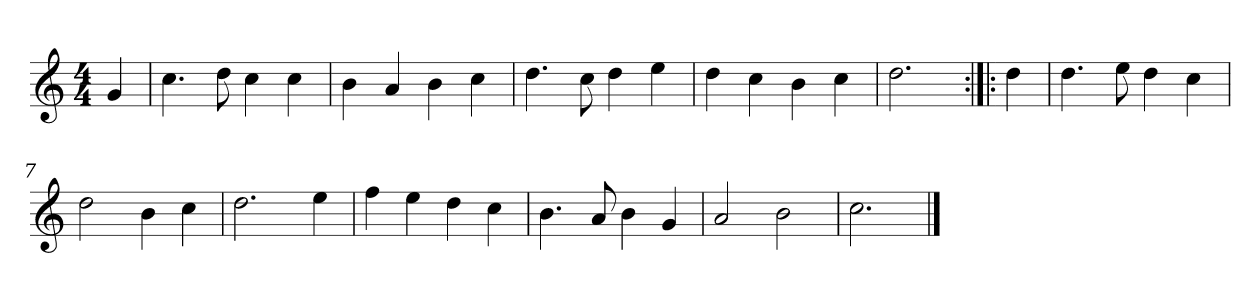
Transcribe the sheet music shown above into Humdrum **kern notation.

**kern
*part1
*staff1
*clefG2
*k[]
*C:
*M4/4
*MM120
=
4g
=1
4.cc
8dd
4cc
4cc
=2
4b
4a
4b
4cc
=3
4.dd
8cc
4dd
4ee
=4
4dd
4cc
4b
4cc
=5
2.dd
=:|!|:
4dd
=6
4.dd
8ee
4dd
4cc
=7
2dd
4b
4cc
=8
2.dd
4ee
=9
4ff
4ee
4dd
4cc
=10
4.b
8a
4b
4g
=11
2a
2b
=12
2.cc
==
*-
